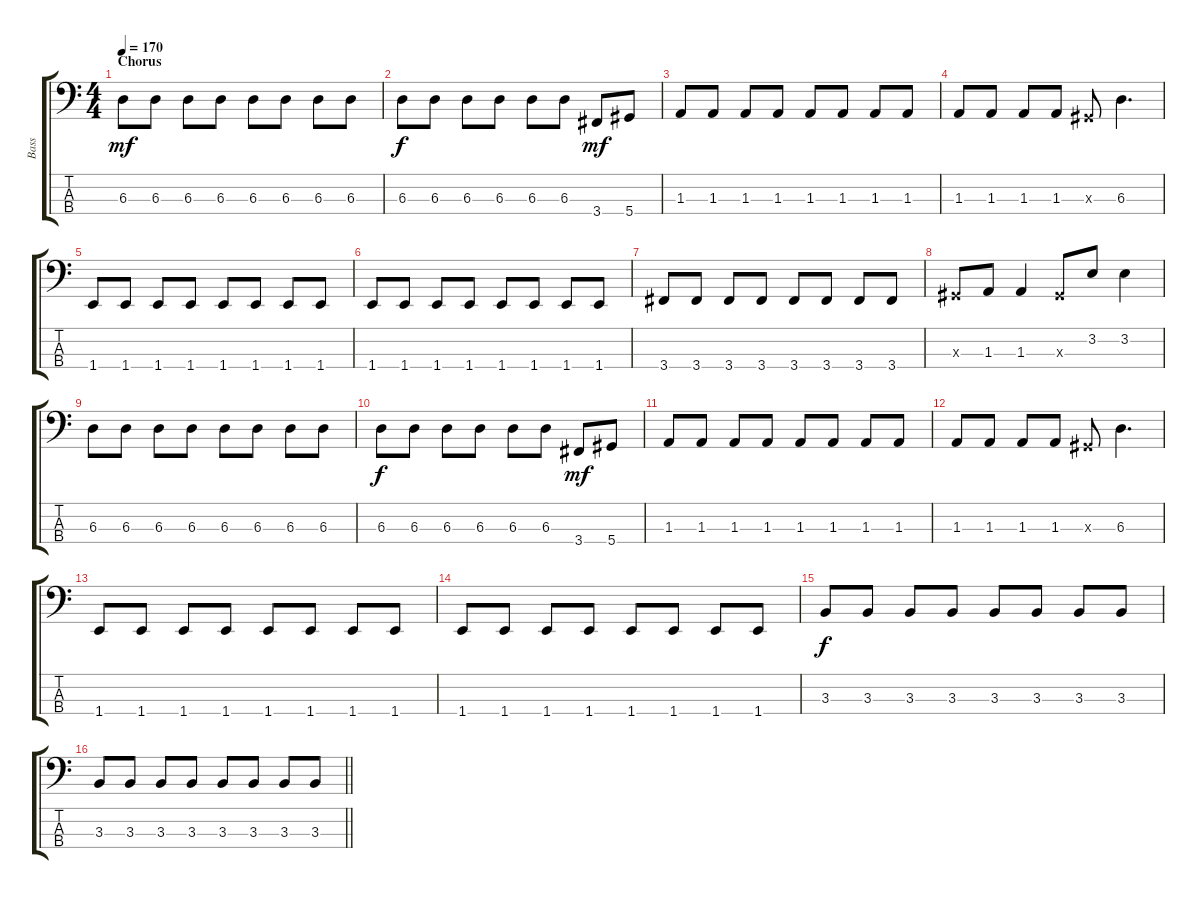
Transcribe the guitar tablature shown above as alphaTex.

\track ("Bass" "Bass") {instrument electricbasspick}
\staff {score tabs}
\tuning (Gb2 Db2 Ab1 Eb1) {hide}
\ts (4 4)
\section ("" "Chorus")
\tempo 170
\clef f4
\ks c
6.3.8{dy mf} 6.3.8 6.3.8 6.3.8 6.3.8 6.3.8 6.3.8 6.3.8 |
6.3.8{dy f} 6.3.8 6.3.8 6.3.8 6.3.8 6.3.8 3.4.8{dy mf} 5.4.8 |
1.3.8 1.3.8 1.3.8 1.3.8 1.3.8 1.3.8 1.3.8 1.3.8 |
1.3.8 1.3.8 1.3.8 1.3.8 0.3{x}.8 6.3.4{d} |
1.4.8 1.4.8 1.4.8 1.4.8 1.4.8 1.4.8 1.4.8 1.4.8 |
1.4.8 1.4.8 1.4.8 1.4.8 1.4.8 1.4.8 1.4.8 1.4.8 |
3.4.8 3.4.8 3.4.8 3.4.8 3.4.8 3.4.8 3.4.8 3.4.8 |
0.3{x}.8 1.3.8 1.3.4 0.3{x}.8 3.2.8 3.2.4 |
6.3.8 6.3.8 6.3.8 6.3.8 6.3.8 6.3.8 6.3.8 6.3.8 |
6.3.8{dy f} 6.3.8 6.3.8 6.3.8 6.3.8 6.3.8 3.4.8{dy mf} 5.4.8 |
1.3.8 1.3.8 1.3.8 1.3.8 1.3.8 1.3.8 1.3.8 1.3.8 |
1.3.8 1.3.8 1.3.8 1.3.8 0.3{x}.8 6.3.4{d} |
1.4.8 1.4.8 1.4.8 1.4.8 1.4.8 1.4.8 1.4.8 1.4.8 |
1.4.8 1.4.8 1.4.8 1.4.8 1.4.8 1.4.8 1.4.8 1.4.8 |
3.3.8{dy f} 3.3.8 3.3.8 3.3.8 3.3.8 3.3.8 3.3.8 3.3.8 |
\barLineRight lightlight
3.3.8 3.3.8 3.3.8 3.3.8 3.3.8 3.3.8 3.3.8 3.3.8
